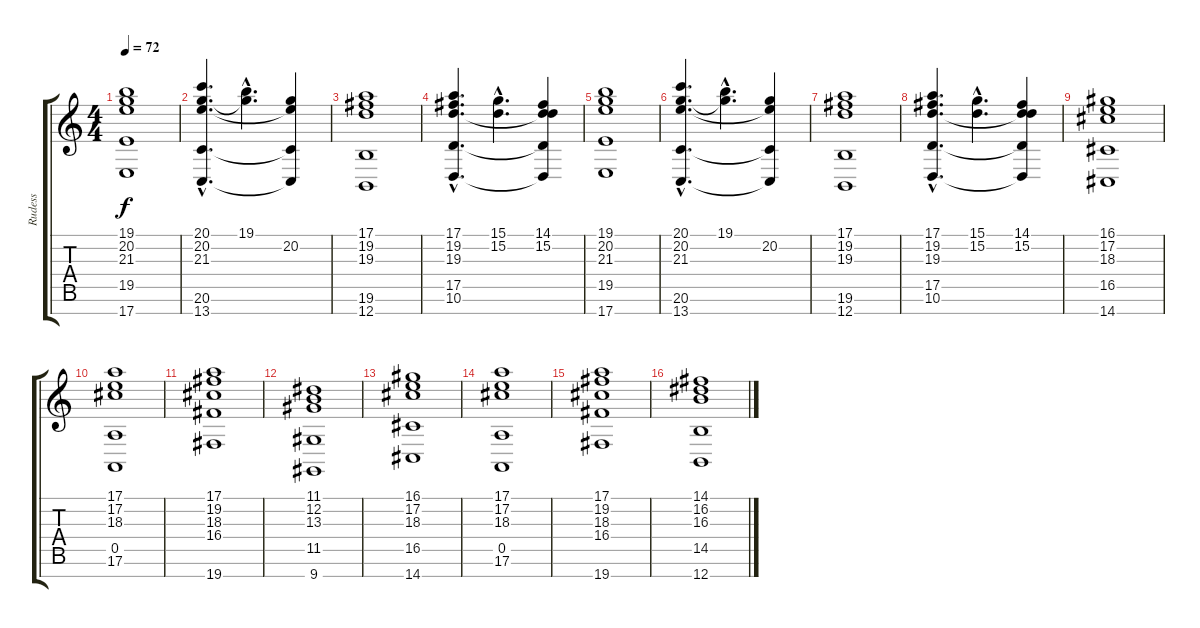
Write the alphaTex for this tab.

\track ("Rudess" "Rudess") {instrument stringensemble1}
\staff {score tabs}
\tuning (E4 B3 G3 D3 A2 E2 B1) {hide}
\ts (4 4)
\tempo 72
\clef g2
\ks c
(19.1 20.2 21.3 19.5 17.7).1{dy f} |
(20.1{hac} 20.2{hac} 21.3{hac} 20.6{hac} 13.7{hac}).4{d} (19.1{hac} 20.2{hac t}).4{d} (20.2 21.3{t} 20.6{t} 13.7{t}).4 |
(17.1 19.2 19.3 19.6 12.7).1 |
(17.1{hac} 19.2{hac} 19.3{hac} 17.5{hac} 10.6{hac}).4{d} (15.1{hac} 15.2{hac}).4{d} (14.1 15.2 19.3{t} 17.5{t} 10.6{t}).4 |
(19.1 20.2 21.3 19.5 17.7).1 |
(20.1{hac} 20.2{hac} 21.3{hac} 20.6{hac} 13.7{hac}).4{d} (19.1{hac} 20.2{hac t}).4{d} (20.2 21.3{t} 20.6{t} 13.7{t}).4 |
(17.1 19.2 19.3 19.6 12.7).1 |
(17.1{hac} 19.2{hac} 19.3{hac} 17.5{hac} 10.6{hac}).4{d} (15.1{hac} 15.2{hac}).4{d} (14.1 15.2 19.3{t} 17.5{t} 10.6{t}).4 |
(16.1 17.2 18.3 16.5 14.7).1 |
(17.1 17.2 18.3 0.5 17.6).1 |
(17.1 19.2 18.3 16.4 19.7).1 |
(11.1 12.2 13.3 11.5 9.7).1 |
(16.1 17.2 18.3 16.5 14.7).1 |
(17.1 17.2 18.3 0.5 17.6).1 |
(17.1 19.2 18.3 16.4 19.7).1 |
(14.1 16.2 16.3 14.5 12.7).1
